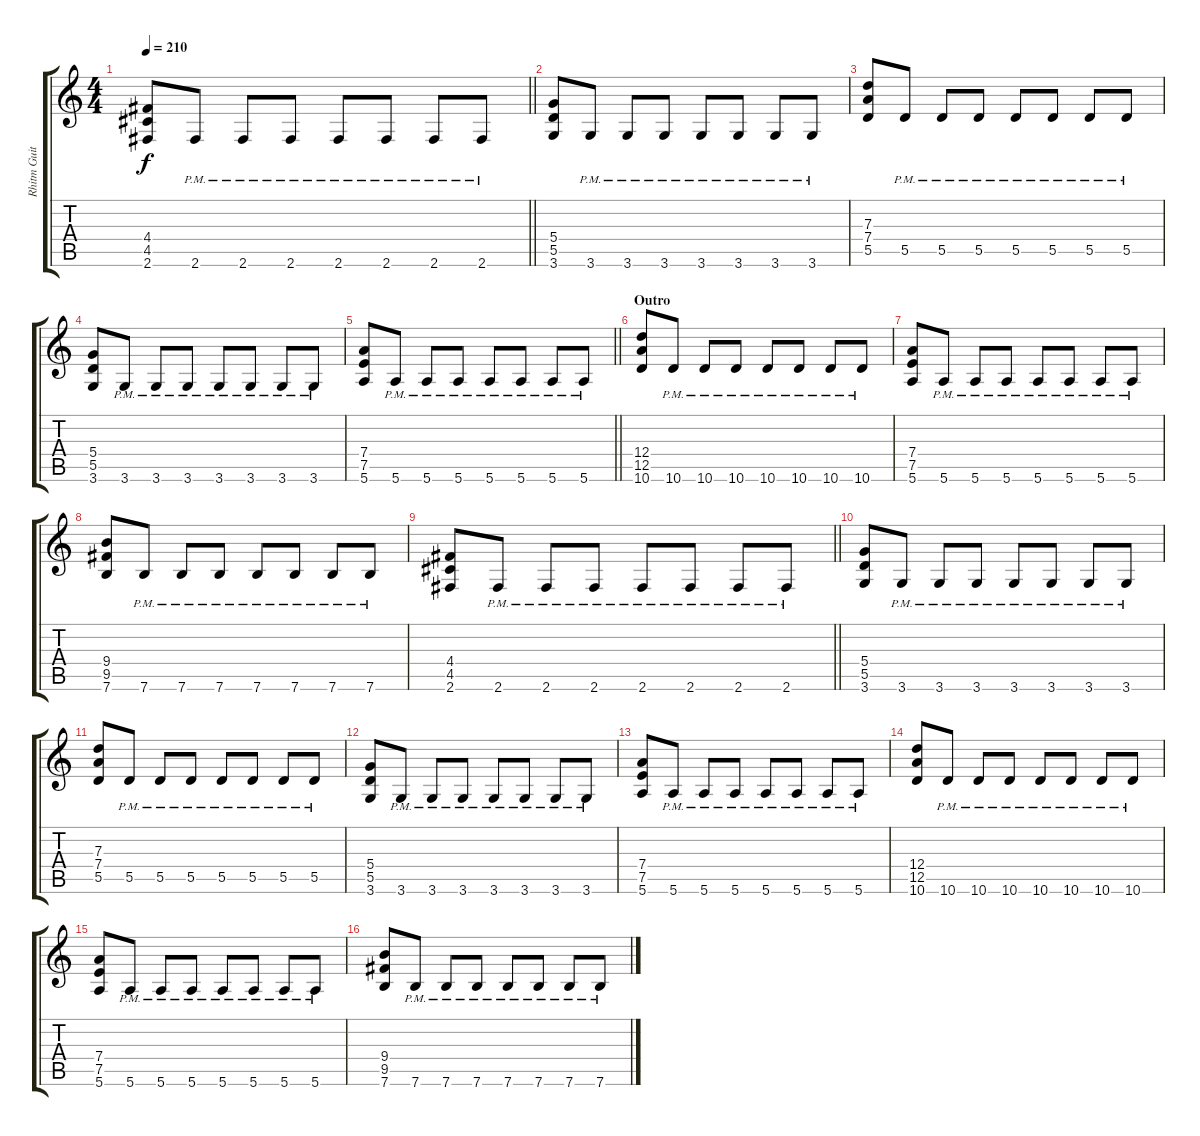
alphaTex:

\track ("Rhitm Guitar" "Rhitm Guit") {instrument distortionguitar}
\staff {score tabs}
\tuning (E4 B3 G3 D3 A2 E2) {hide}
\ts (4 4)
\tempo 210
\clef g2
\barLineRight lightlight
\ks c
(4.4 4.5 2.6).8{dy f} 2.6{pm}.8 2.6{pm}.8 2.6{pm}.8 2.6{pm}.8 2.6{pm}.8 2.6{pm}.8 2.6{pm}.8 |
(5.4 5.5 3.6).8 3.6{pm}.8 3.6{pm}.8 3.6{pm}.8 3.6{pm}.8 3.6{pm}.8 3.6{pm}.8 3.6{pm}.8 |
(7.3 7.4 5.5).8 5.5{pm}.8 5.5{pm}.8 5.5{pm}.8 5.5{pm}.8 5.5{pm}.8 5.5{pm}.8 5.5{pm}.8 |
(5.4 5.5 3.6).8 3.6{pm}.8 3.6{pm}.8 3.6{pm}.8 3.6{pm}.8 3.6{pm}.8 3.6{pm}.8 3.6{pm}.8 |
\barLineRight lightlight
(7.4 7.5 5.6).8 5.6{pm}.8 5.6{pm}.8 5.6{pm}.8 5.6{pm}.8 5.6{pm}.8 5.6{pm}.8 5.6{pm}.8 |
\section ("" "Outro")
(12.4 12.5 10.6).8 10.6{pm}.8 10.6{pm}.8 10.6{pm}.8 10.6{pm}.8 10.6{pm}.8 10.6{pm}.8 10.6{pm}.8 |
(7.4 7.5 5.6).8 5.6{pm}.8 5.6{pm}.8 5.6{pm}.8 5.6{pm}.8 5.6{pm}.8 5.6{pm}.8 5.6{pm}.8 |
(9.4 9.5 7.6).8 7.6{pm}.8 7.6{pm}.8 7.6{pm}.8 7.6{pm}.8 7.6{pm}.8 7.6{pm}.8 7.6{pm}.8 |
\barLineRight lightlight
(4.4 4.5 2.6).8 2.6{pm}.8 2.6{pm}.8 2.6{pm}.8 2.6{pm}.8 2.6{pm}.8 2.6{pm}.8 2.6{pm}.8 |
(5.4 5.5 3.6).8 3.6{pm}.8 3.6{pm}.8 3.6{pm}.8 3.6{pm}.8 3.6{pm}.8 3.6{pm}.8 3.6{pm}.8 |
(7.3 7.4 5.5).8 5.5{pm}.8 5.5{pm}.8 5.5{pm}.8 5.5{pm}.8 5.5{pm}.8 5.5{pm}.8 5.5{pm}.8 |
(5.4 5.5 3.6).8 3.6{pm}.8 3.6{pm}.8 3.6{pm}.8 3.6{pm}.8 3.6{pm}.8 3.6{pm}.8 3.6{pm}.8 |
(7.4 7.5 5.6).8 5.6{pm}.8 5.6{pm}.8 5.6{pm}.8 5.6{pm}.8 5.6{pm}.8 5.6{pm}.8 5.6{pm}.8 |
(12.4 12.5 10.6).8 10.6{pm}.8 10.6{pm}.8 10.6{pm}.8 10.6{pm}.8 10.6{pm}.8 10.6{pm}.8 10.6{pm}.8 |
(7.4 7.5 5.6).8 5.6{pm}.8 5.6{pm}.8 5.6{pm}.8 5.6{pm}.8 5.6{pm}.8 5.6{pm}.8 5.6{pm}.8 |
(9.4 9.5 7.6).8 7.6{pm}.8 7.6{pm}.8 7.6{pm}.8 7.6{pm}.8 7.6{pm}.8 7.6{pm}.8 7.6{pm}.8
